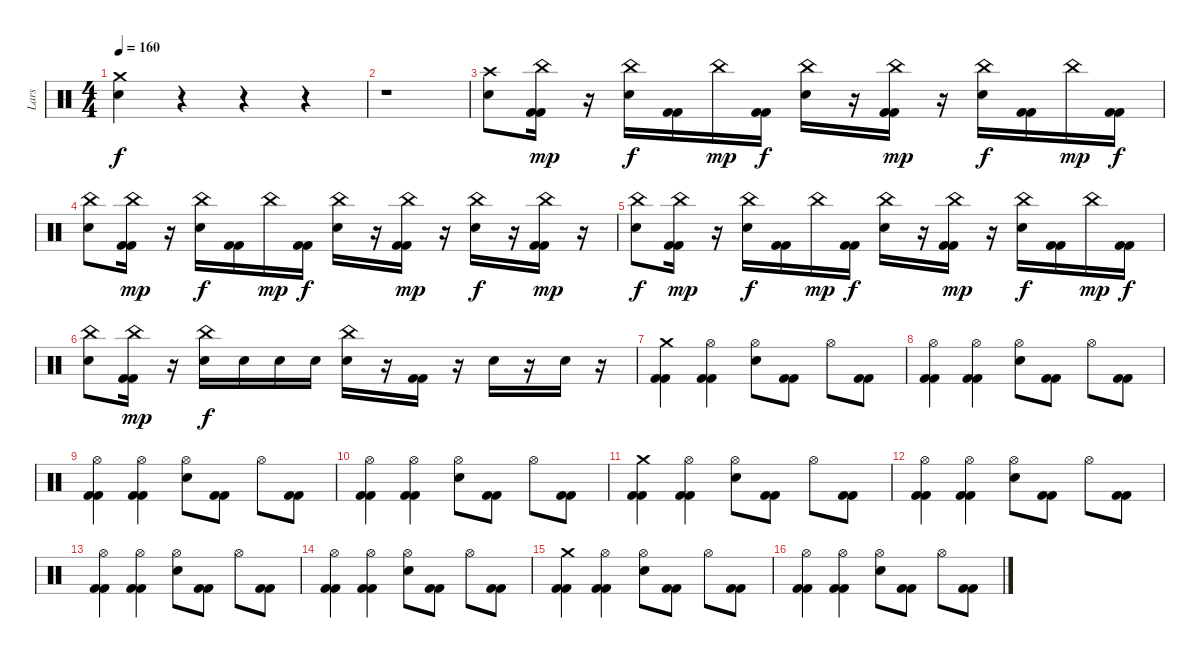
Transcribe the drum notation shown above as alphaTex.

\track ("Lars" "Lars") {instrument percussion}
\staff {score}
\articulation defaults
\ts (4 4)
\tempo 160
\clef neutral
\ks c
("Crash medium (hit)" "Electric Snare (hit)").4{dy f} r.4 r.4 r.4 |
r.1 |
("Crash high (hit)" "Electric Snare (hit)").8 ("China (hit)" "Kick (hit) 2" "Kick (hit) 2").16{dy mp} r.16 ("China (hit)" "Electric Snare (hit)").16{dy f} ("Kick (hit) 2" "Kick (hit) 2").16 "China (hit)".16{dy mp} ("Kick (hit) 2" "Kick (hit) 2").16{dy f} ("China (hit)" "Electric Snare (hit)").16 r.16 ("China (hit)" "Kick (hit) 2" "Kick (hit) 2").16{dy mp} r.16 ("China (hit)" "Electric Snare (hit)").16{dy f} ("Kick (hit) 2" "Kick (hit) 2").16 "China (hit)".16{dy mp} ("Kick (hit) 2" "Kick (hit) 2").16{dy f} |
("China (hit)" "Electric Snare (hit)").8 ("China (hit)" "Kick (hit) 2" "Kick (hit) 2").16{dy mp} r.16 ("China (hit)" "Electric Snare (hit)").16{dy f} ("Kick (hit) 2" "Kick (hit) 2").16 "China (hit)".16{dy mp} ("Kick (hit) 2" "Kick (hit) 2").16{dy f} ("China (hit)" "Electric Snare (hit)").16 r.16 ("China (hit)" "Kick (hit) 2" "Kick (hit) 2").16{dy mp} r.16 ("China (hit)" "Electric Snare (hit)").16{dy f} r.16 ("China (hit)" "Kick (hit) 2" "Kick (hit) 2").16{dy mp} r.16 |
("China (hit)" "Electric Snare (hit)").8{dy f} ("China (hit)" "Kick (hit) 2" "Kick (hit) 2").16{dy mp} r.16 ("China (hit)" "Electric Snare (hit)").16{dy f} ("Kick (hit) 2" "Kick (hit) 2").16 "China (hit)".16{dy mp} ("Kick (hit) 2" "Kick (hit) 2").16{dy f} ("China (hit)" "Electric Snare (hit)").16 r.16 ("China (hit)" "Kick (hit) 2" "Kick (hit) 2").16{dy mp} r.16 ("China (hit)" "Electric Snare (hit)").16{dy f} ("Kick (hit) 2" "Kick (hit) 2").16 "China (hit)".16{dy mp} ("Kick (hit) 2" "Kick (hit) 2").16{dy f} |
("China (hit)" "Electric Snare (hit)").8 ("China (hit)" "Kick (hit) 2" "Kick (hit) 2").16{dy mp} r.16 ("China (hit)" "Electric Snare (hit)").16{dy f} "Electric Snare (hit)".16 "Electric Snare (hit)".16 "Electric Snare (hit)".16 ("China (hit)" "Electric Snare (hit)").16 r.16 ("Kick (hit) 2" "Kick (hit) 2").16 r.16 "Electric Snare (hit)".16 r.16 "Electric Snare (hit)".16 r.16 |
("Crash medium (hit)" "Kick (hit) 2" "Kick (hit) 2").4 ("Hi-Hat (open)" "Kick (hit) 2" "Kick (hit) 2").4 ("Hi-Hat (open)" "Electric Snare (hit)").8 ("Kick (hit) 2" "Kick (hit) 2").8 "Hi-Hat (open)".8 ("Kick (hit) 2" "Kick (hit) 2").8 |
("Hi-Hat (open)" "Kick (hit) 2" "Kick (hit) 2").4 ("Hi-Hat (open)" "Kick (hit) 2" "Kick (hit) 2").4 ("Hi-Hat (open)" "Electric Snare (hit)").8 ("Kick (hit) 2" "Kick (hit) 2").8 "Hi-Hat (open)".8 ("Kick (hit) 2" "Kick (hit) 2").8 |
("Hi-Hat (open)" "Kick (hit) 2" "Kick (hit) 2").4 ("Hi-Hat (open)" "Kick (hit) 2" "Kick (hit) 2").4 ("Hi-Hat (open)" "Electric Snare (hit)").8 ("Kick (hit) 2" "Kick (hit) 2").8 "Hi-Hat (open)".8 ("Kick (hit) 2" "Kick (hit) 2").8 |
("Hi-Hat (open)" "Kick (hit) 2" "Kick (hit) 2").4 ("Hi-Hat (open)" "Kick (hit) 2" "Kick (hit) 2").4 ("Hi-Hat (open)" "Electric Snare (hit)").8 ("Kick (hit) 2" "Kick (hit) 2").8 "Hi-Hat (open)".8 ("Kick (hit) 2" "Kick (hit) 2").8 |
("Crash medium (hit)" "Kick (hit) 2" "Kick (hit) 2").4 ("Hi-Hat (open)" "Kick (hit) 2" "Kick (hit) 2").4 ("Hi-Hat (open)" "Electric Snare (hit)").8 ("Kick (hit) 2" "Kick (hit) 2").8 "Hi-Hat (open)".8 ("Kick (hit) 2" "Kick (hit) 2").8 |
("Hi-Hat (open)" "Kick (hit) 2" "Kick (hit) 2").4 ("Hi-Hat (open)" "Kick (hit) 2" "Kick (hit) 2").4 ("Hi-Hat (open)" "Electric Snare (hit)").8 ("Kick (hit) 2" "Kick (hit) 2").8 "Hi-Hat (open)".8 ("Kick (hit) 2" "Kick (hit) 2").8 |
("Hi-Hat (open)" "Kick (hit) 2" "Kick (hit) 2").4 ("Hi-Hat (open)" "Kick (hit) 2" "Kick (hit) 2").4 ("Hi-Hat (open)" "Electric Snare (hit)").8 ("Kick (hit) 2" "Kick (hit) 2").8 "Hi-Hat (open)".8 ("Kick (hit) 2" "Kick (hit) 2").8 |
("Hi-Hat (open)" "Kick (hit) 2" "Kick (hit) 2").4 ("Hi-Hat (open)" "Kick (hit) 2" "Kick (hit) 2").4 ("Hi-Hat (open)" "Electric Snare (hit)").8 ("Kick (hit) 2" "Kick (hit) 2").8 "Hi-Hat (open)".8 ("Kick (hit) 2" "Kick (hit) 2").8 |
("Crash medium (hit)" "Kick (hit) 2" "Kick (hit) 2").4 ("Hi-Hat (open)" "Kick (hit) 2" "Kick (hit) 2").4 ("Hi-Hat (open)" "Electric Snare (hit)").8 ("Kick (hit) 2" "Kick (hit) 2").8 "Hi-Hat (open)".8 ("Kick (hit) 2" "Kick (hit) 2").8 |
("Hi-Hat (open)" "Kick (hit) 2" "Kick (hit) 2").4 ("Hi-Hat (open)" "Kick (hit) 2" "Kick (hit) 2").4 ("Hi-Hat (open)" "Electric Snare (hit)").8 ("Kick (hit) 2" "Kick (hit) 2").8 "Hi-Hat (open)".8 ("Kick (hit) 2" "Kick (hit) 2").8
